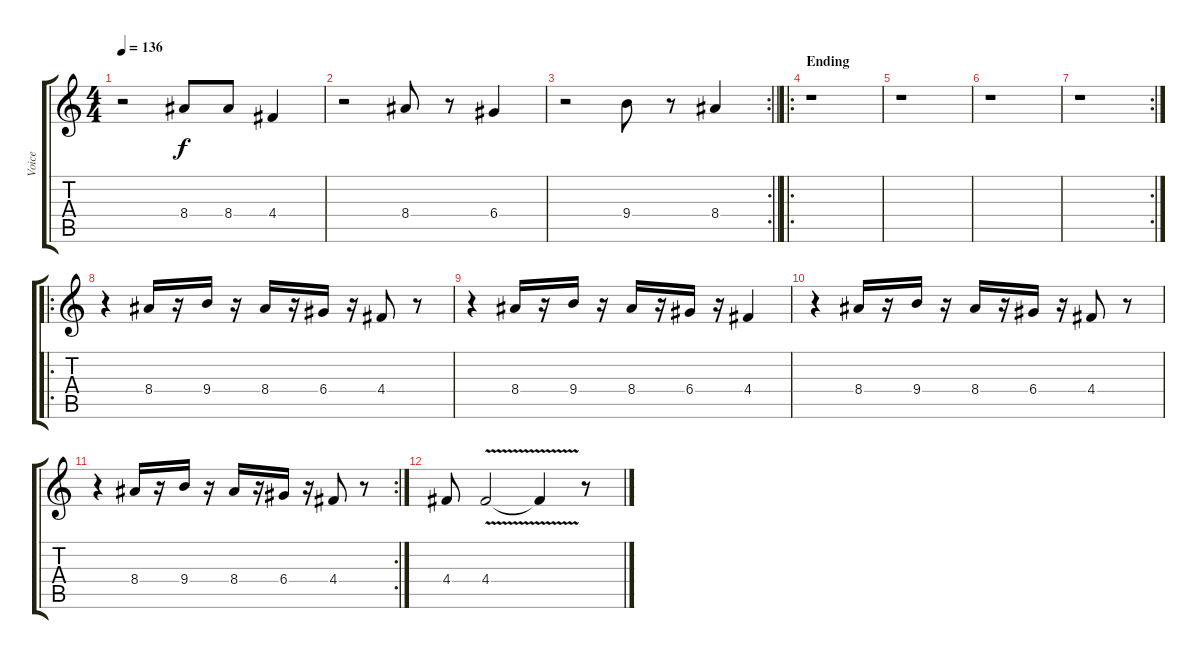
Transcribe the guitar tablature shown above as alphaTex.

\track ("Voice" "Voice") {instrument overdrivenguitar}
\staff {score tabs}
\tuning (E4 B3 G3 D3 A2 E2) {hide}
\ts (4 4)
\tempo 136
\clef g2
\ks c
r.2{dy f} 8.4.8 8.4.8 4.4.4 |
r.2 8.4.8 r.8 6.4.4 |
\rc 2
\barLineRight lightlight
r.2 9.4.8 r.8 8.4.4 |
\ro
\section ("" "Ending")
r.1 |
r.1 |
r.1 |
\rc 2
r.1 |
\ro
r.4 8.4.16 r.16 9.4.16 r.16 8.4.16 r.16 6.4.16 r.16 4.4.8 r.8 |
r.4 8.4.16 r.16 9.4.16 r.16 8.4.16 r.16 6.4.16 r.16 4.4.4 |
r.4 8.4.16 r.16 9.4.16 r.16 8.4.16 r.16 6.4.16 r.16 4.4.8 r.8 |
\rc 2
r.4 8.4.16 r.16 9.4.16 r.16 8.4.16 r.16 6.4.16 r.16 4.4.8 r.8 |
4.4.8 4.4{v}.2 4.4{t}.4 r.8
